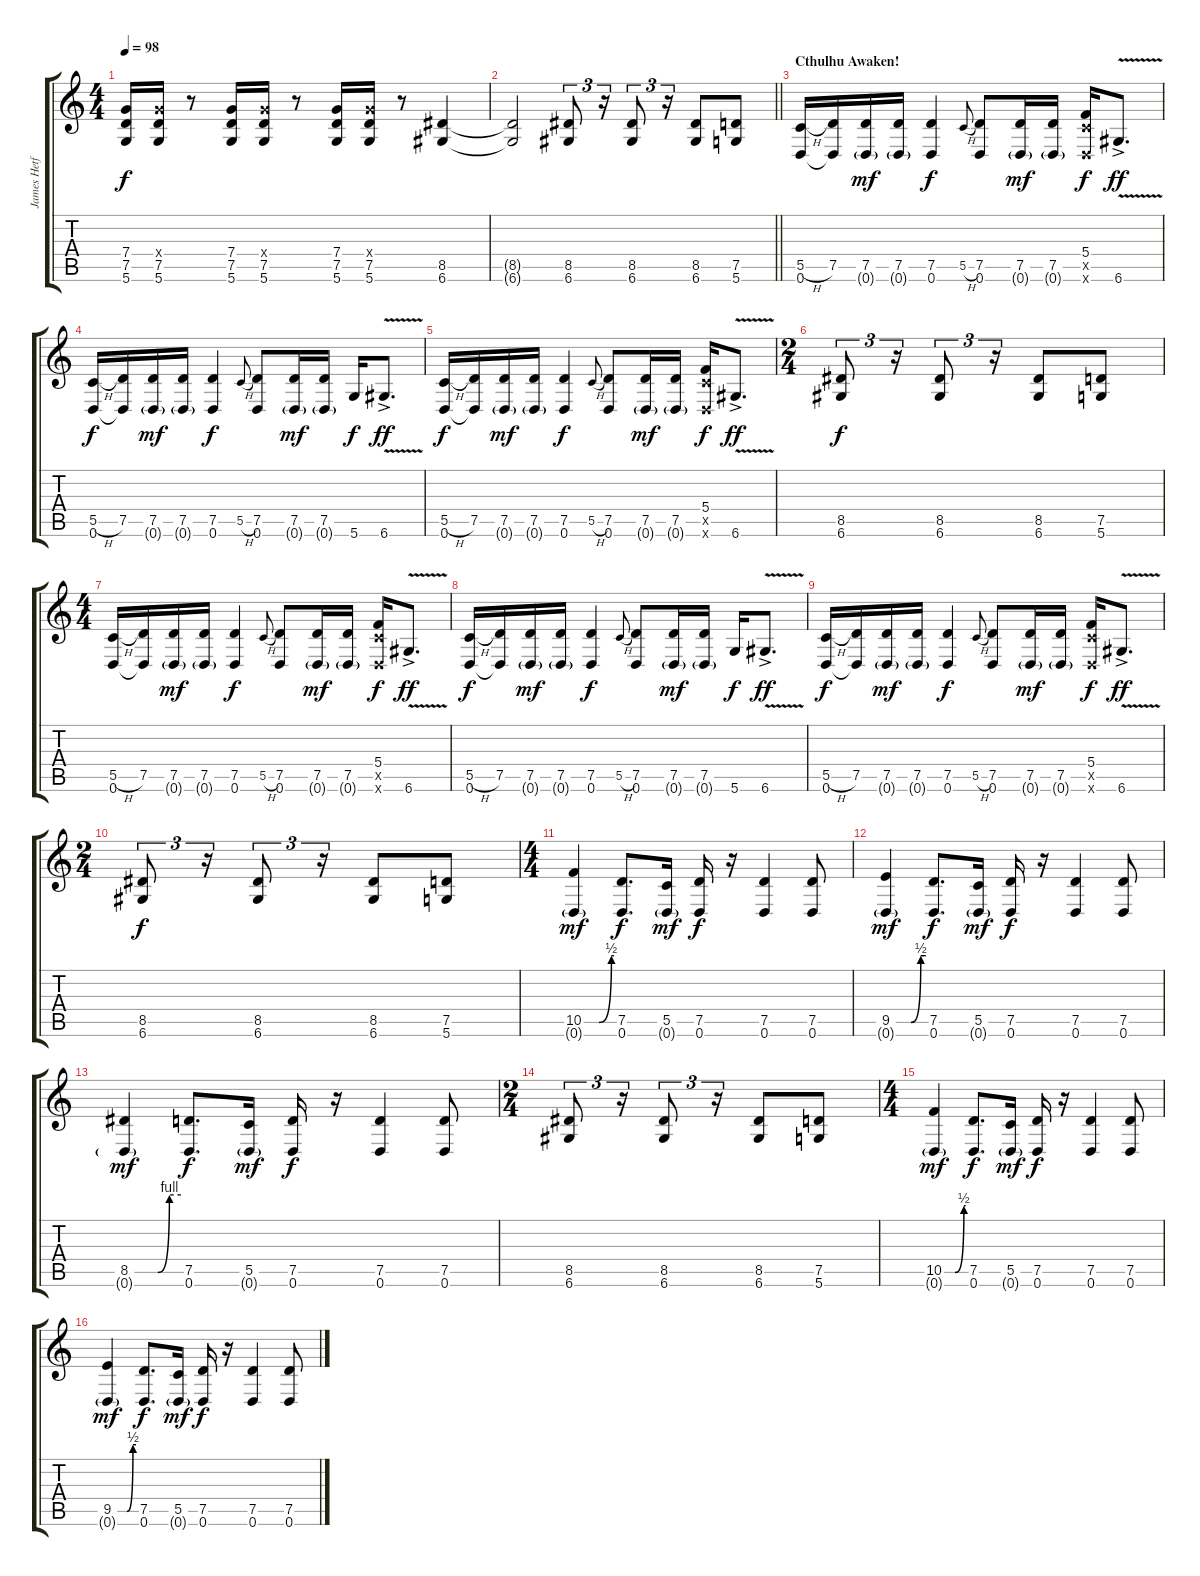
\track ("James Hetfield (Guitar Rhythm)" "James Hetf") {instrument distortionguitar}
\staff {score tabs}
\tuning (D4 A3 F3 C3 G2 D2) {hide}
\ts (4 4)
\tempo 98
\clef g2
\ks c
(7.4 7.5 5.6).16{dy f} (7.4{x} 7.5 5.6).16 r.8 (7.4 7.5 5.6).16 (7.4{x} 7.5 5.6).16 r.8 (7.4 7.5 5.6).16 (7.4{x} 7.5 5.6).16 r.8 (8.5 6.6).4 |
\barLineRight lightlight
(8.5{t} 6.6{t}).2 (8.5 6.6).8{tu (3 2)} r.16{tu (3 2)} (8.5 6.6).8{tu (3 2)} r.16{tu (3 2)} (8.5 6.6).8 (7.5 5.6).8 |
\section ("" "Cthulhu Awaken!")
(5.5{h} 0.6).16 (7.5 0.6{t}).16 (7.5 0.6{g}).16{dy mf} (7.5 0.6{g}).16 (7.5 0.6).4{dy f} 5.5{h}.8{gr onbeat} (7.5 0.6).8 (7.5 0.6{g}).16{dy mf} (7.5 0.6{g}).16 (5.4 5.5{x} 0.6{x}).16{dy f} 6.6{v ac}.8{d dy ff} |
(5.5{h} 0.6).16{dy f} (7.5 0.6{t}).16 (7.5 0.6{g}).16{dy mf} (7.5 0.6{g}).16 (7.5 0.6).4{dy f} 5.5{h}.8{gr onbeat} (7.5 0.6).8 (7.5 0.6{g}).16{dy mf} (7.5 0.6{g}).16 5.6.16{dy f} 6.6{v ac}.8{d dy ff} |
(5.5{h} 0.6).16{dy f} (7.5 0.6{t}).16 (7.5 0.6{g}).16{dy mf} (7.5 0.6{g}).16 (7.5 0.6).4{dy f} 5.5{h}.8{gr onbeat} (7.5 0.6).8 (7.5 0.6{g}).16{dy mf} (7.5 0.6{g}).16 (5.4 5.5{x} 0.6{x}).16{dy f} 6.6{v ac}.8{d dy ff} |
\ts (2 4)
(8.5 6.6).8{tu (3 2) dy f} r.16{tu (3 2)} (8.5 6.6).8{tu (3 2)} r.16{tu (3 2)} (8.5 6.6).8 (7.5 5.6).8 |
\ts (4 4)
(5.5{h} 0.6).16 (7.5 0.6{t}).16 (7.5 0.6{g}).16{dy mf} (7.5 0.6{g}).16 (7.5 0.6).4{dy f} 5.5{h}.8{gr onbeat} (7.5 0.6).8 (7.5 0.6{g}).16{dy mf} (7.5 0.6{g}).16 (5.4 5.5{x} 0.6{x}).16{dy f} 6.6{v ac}.8{d dy ff} |
(5.5{h} 0.6).16{dy f} (7.5 0.6{t}).16 (7.5 0.6{g}).16{dy mf} (7.5 0.6{g}).16 (7.5 0.6).4{dy f} 5.5{h}.8{gr onbeat} (7.5 0.6).8 (7.5 0.6{g}).16{dy mf} (7.5 0.6{g}).16 5.6.16{dy f} 6.6{v ac}.8{d dy ff} |
(5.5{h} 0.6).16{dy f} (7.5 0.6{t}).16 (7.5 0.6{g}).16{dy mf} (7.5 0.6{g}).16 (7.5 0.6).4{dy f} 5.5{h}.8{gr onbeat} (7.5 0.6).8 (7.5 0.6{g}).16{dy mf} (7.5 0.6{g}).16 (5.4 5.5{x} 0.6{x}).16{dy f} 6.6{v ac}.8{d dy ff} |
\ts (2 4)
(8.5 6.6).8{tu (3 2) dy f} r.16{tu (3 2)} (8.5 6.6).8{tu (3 2)} r.16{tu (3 2)} (8.5 6.6).8 (7.5 5.6).8 |
\ts (4 4)
(10.5{be (custom 0 0 30 0 55 2 60 2)} 0.6{g}).4{dy mf} (7.5 0.6).8{d dy f} (5.5 0.6{g}).16{dy mf} (7.5 0.6).16{dy f} r.16 (7.5 0.6).4 (7.5 0.6).8 |
(9.5{be (custom 0 0 30 0 50 2 60 2)} 0.6{g}).4{dy mf} (7.5 0.6).8{d dy f} (5.5 0.6{g}).16{dy mf} (7.5 0.6).16{dy f} r.16 (7.5 0.6).4 (7.5 0.6).8 |
(8.5{be (custom 0 0 30 0 45 4 60 4)} 0.6{g}).4{dy mf} (7.5 0.6).8{d dy f} (5.5 0.6{g}).16{dy mf} (7.5 0.6).16{dy f} r.16 (7.5 0.6).4 (7.5 0.6).8 |
\ts (2 4)
(8.5 6.6).8{tu (3 2)} r.16{tu (3 2)} (8.5 6.6).8{tu (3 2)} r.16{tu (3 2)} (8.5 6.6).8 (7.5 5.6).8 |
\ts (4 4)
(10.5{be (custom 0 0 30 0 55 2 60 2)} 0.6{g}).4{dy mf} (7.5 0.6).8{d dy f} (5.5 0.6{g}).16{dy mf} (7.5 0.6).16{dy f} r.16 (7.5 0.6).4 (7.5 0.6).8 |
(9.5{be (custom 0 0 30 0 50 2 60 2)} 0.6{g}).4{dy mf} (7.5 0.6).8{d dy f} (5.5 0.6{g}).16{dy mf} (7.5 0.6).16{dy f} r.16 (7.5 0.6).4 (7.5 0.6).8
